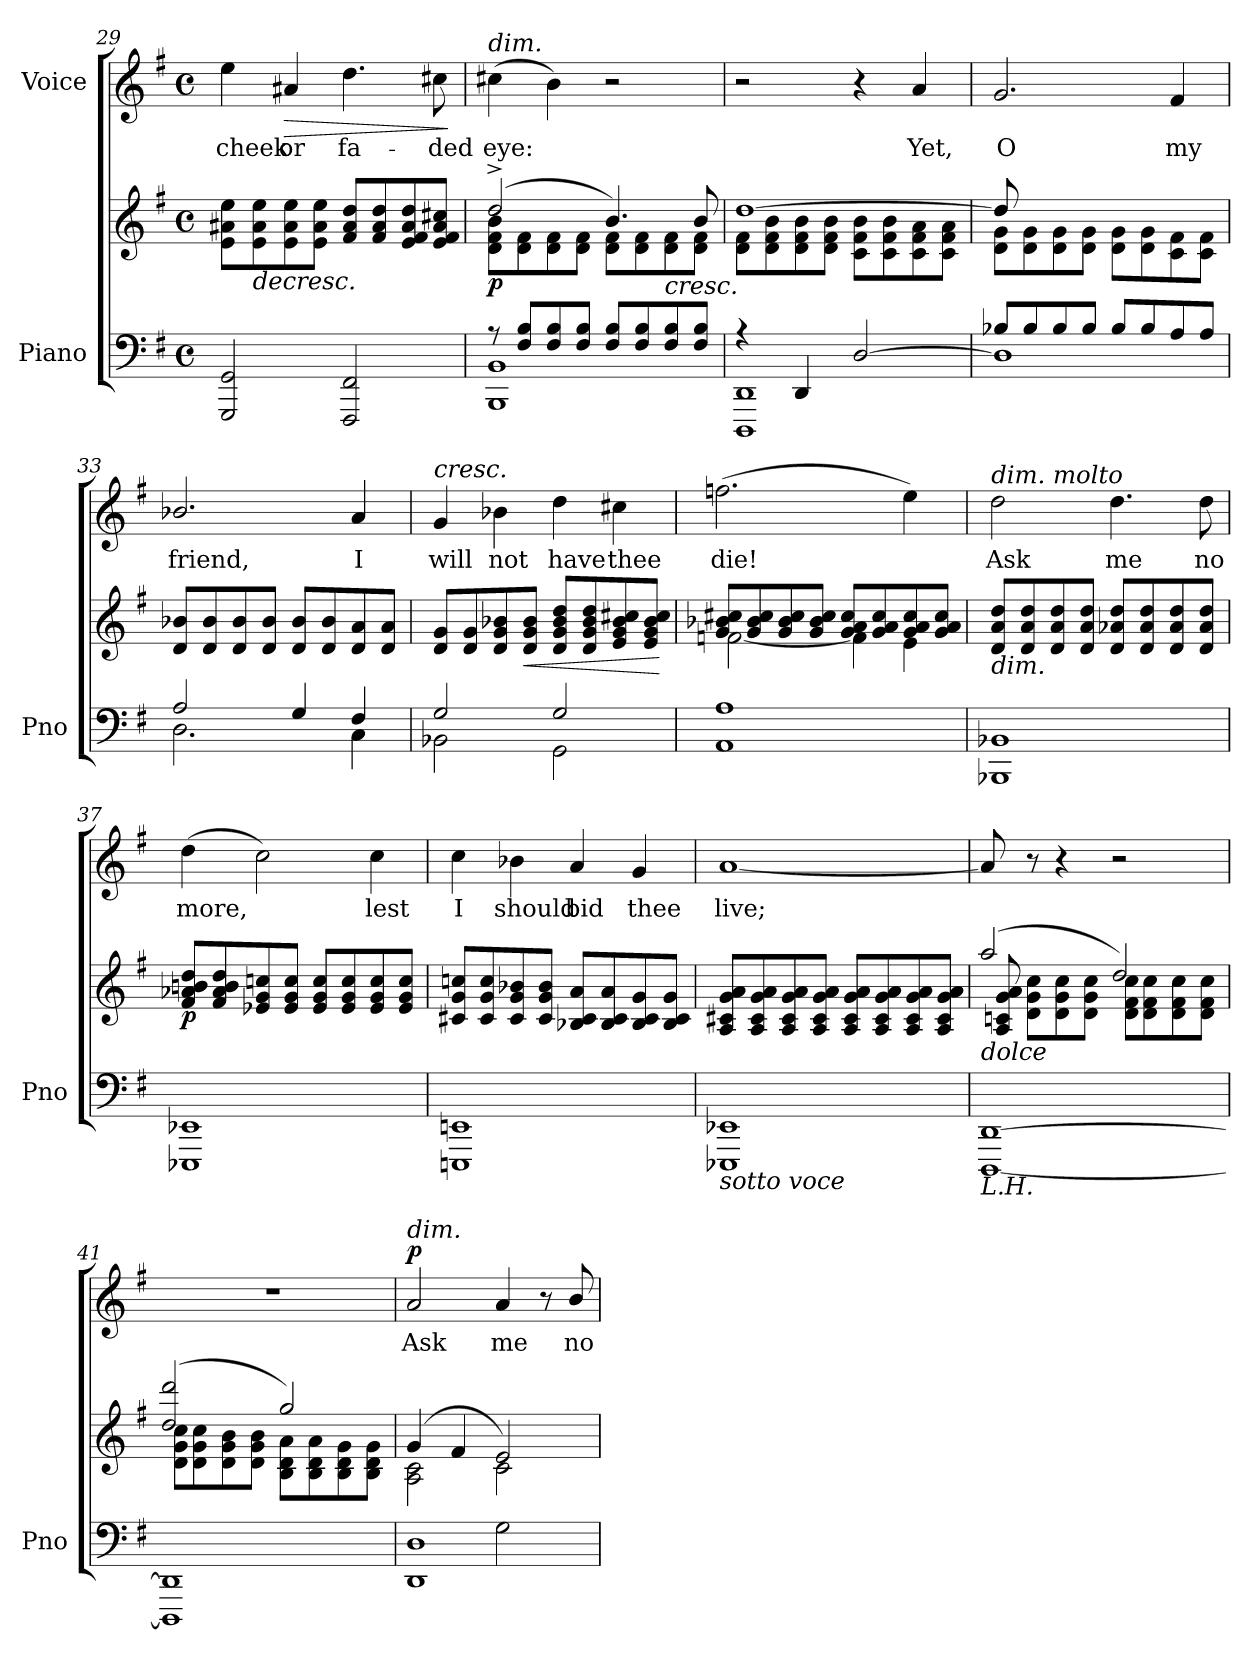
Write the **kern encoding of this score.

**kern	**kern	**dynam	**kern	**text	**dynam
*part2	*part2	*part2	*part1	*part1	*part1
*staff3	*staff2	*staff2/3	*staff1	*staff1	*staff1
*I"Piano	*	*	*I"Voice	*	*
*I'Pno	*	*	*	*	*
!!LO:LB:g=z
*clefF4	*clefG2	*	*clefG2	*	*
*k[f#]	*k[f#]	*	*k[f#]	*	*
*M4/4	*M4/4	*	*M4/4	*	*
*met(c)	*met(c)	*	*met(c)	*	*
=29	=29	=29	=29	=29	=29
!	!	!	!	!LO:LY:b	!
2GGG/ 2GG/	8e\ 8a#X\ 8ee\L	.	4ee\	cheek	.
!	!	!LO:HP:b	!	!	!
.	8e\ 8a#\ 8ee\	>	.	.	.
!	!	!	!	!LO:LY:b	!LO:HP:b
.	8e\ 8a#\ 8ee\	.	4a#X/	or	>
.	8e\ 8a#\ 8ee\J	.	.	.	.
!	!	!	!	!LO:LY:b	!
2FFF#/ 2FF#/	8f#/ 8a#/ 8dd/L	.	4.dd\	fa-	.
.	8f#/ 8a#/ 8dd/	.	.	.	.
.	8e/ 8f#/ 8a#/ 8dd/	.	.	.	.
!	!	!	!	!LO:LY:b	!
.	8e/ 8f#/ 8a#/ 8cc#X/J	.	8cc#X\	-ded	.
.	.	.	.	.	]
=30	=30	=30	=30	=30	=30
*^	*^	*	*	*	*
!	!	!	!	!	!LO:TX:a:i:t=dim.	!	!
!	!	!	!	!LO:DY:b	!	!LO:LY:b	!
8r	1BBB 1BB	(2dd^/	8d\ 8f#\ 8b\L	p	(4cc#X\	eye:	.
8F#/ 8B/L	.	.	8d\ 8f#\	.	.	.	.
8F#/ 8B/	.	.	8d\ 8f#\	.	4b\)	.	.
8F#/ 8B/J	.	.	8d\ 8f#\J	.	.	.	.
8F#/ 8B/L	.	4.b/)	8d\ 8f#\L	.	2r	.	.
8F#/ 8B/	.	.	8d\ 8f#\	.	.	.	.
!	!	!	!	!LO:HP:b	!	!	!
8F#/ 8B/	.	.	8d\ 8f#\	<	.	.	.
8F#/ 8B/J	.	8b/	8d\ 8f#\J	.	.	.	.
*v	*v	*	*	*	*	*	*
*	*v	*v	*	*	*	*
.	.	]	.	.	.
=31	=31	=31	=31	=31	=31
*^	*^	*	*	*	*
4r	1DDD 1DD	[1dd	8d\ 8f#\L	.	2r	.	.
.	.	.	8d\ 8f#\ 8b\	.	.	.	.
4DD/	.	.	8d\ 8f#\ 8b\	.	.	.	.
.	.	.	8d\ 8f#\ 8b\J	.	.	.	.
[<2D/	.	.	8c\ 8f#\ 8b\L	.	4r	.	.
.	.	.	8c\ 8f#\ 8b\	.	.	.	.
!	!	!	!	!	!	!LO:LY:b	!
.	.	.	8c\ 8f#\ 8a\	.	4a/	Yet,	.
.	.	.	8c\ 8f#\ 8a\J	.	.	.	.
!!LO:LB:g=z
=32	=32	=32	=32	=32	=32	=32	=32
!	!	!	!	!	!	!LO:LY:b	!
8B-X/L	1D]	8dd/]	8d\ 8g\L	.	2.g/	O	.
8B-/	.	8ryy	8d\ 8g\	.	.	.	.
8B-/	.	4ryy	8d\ 8g\	.	.	.	.
8B-/J	.	.	8d\ 8g\J	.	.	.	.
8B-/L	.	2ryy	8d\ 8g\L	.	.	.	.
8B-/	.	.	8d\ 8g\	.	.	.	.
!	!	!	!	!	!	!LO:LY:b	!
8A/	.	.	8c\ 8f#\	.	4f#/	my	.
8A/J	.	.	8c\ 8f#\J	.	.	.	.
=33	=33	=33	=33	=33	=33	=33	=33
!	!	!	!	!	!	!LO:LY:b	!
*	*	*v	*v	*	*	*	*
2A/	2.D\	8d/ 8b-X/L	.	2.b-X/	friend,	.
.	.	8d/ 8b-/	.	.	.	.
.	.	8d/ 8b-/	.	.	.	.
.	.	8d/ 8b-/J	.	.	.	.
4G/	.	8d/ 8b-/L	.	.	.	.
.	.	8d/ 8b-/	.	.	.	.
!	!	!	!	!	!LO:LY:b	!
4F#/	4C\	8d/ 8a/	.	4a/	I	.
.	.	8d/ 8a/J	.	.	.	.
=34	=34	=34	=34	=34	=34	=34
!	!	!	!	!LO:TX:a:i:t=cresc.	!	!
!	!	!	!	!	!LO:LY:b	!
2G/	2BB-X\	8d/ 8g/L	.	4g/	will	.
.	.	8d/ 8g/	.	.	.	.
!	!	!	!	!	!LO:LY:b	!
.	.	8d/ 8g/ 8b-X/	.	4b-X\	not	.
!	!	!	!LO:HP:b	!	!	!
.	.	8d/ 8g/ 8b-/J	<	.	.	.
!	!	!	!	!	!LO:LY:b	!
2G/	2GG\	8d/ 8g/ 8b-/ 8dd/L	.	4dd\	have	.
.	.	8d/ 8g/ 8b-/ 8dd/	.	.	.	.
!	!	!	!	!	!LO:LY:b	!
.	.	8e/ 8g/ 8b-/ 8cc#X/	.	4cc#X\	thee	.
.	.	8e/ 8g/ 8b-/ 8cc#/J	.	.	.	.
*v	*v	*	*	*	*	*
.	.	[	.	.	.
!!LO:PB:g=z
=35	=35	=35	=35	=35	=35
*	*^	*	*	*	*
!	!	!	!	!	!LO:LY:b	!
1AA 1A	8g/ 8b-X/ 8cc#X/L	[2fn\	.	(2.ffn\	die!	.
.	8g/ 8b-/ 8cc#/	.	.	.	.	.
.	8g/ 8b-/ 8cc#/	.	.	.	.	.
.	8g/ 8b-/ 8cc#/J	.	.	.	.	.
.	8g/ 8a/ 8cc#/L	4f\]	.	.	.	.
.	8g/ 8a/ 8cc#/	.	.	.	.	.
.	8g/ 8a/ 8cc#/	4e\	.	4ee\)	.	.
.	8g/ 8a/ 8cc#/J	.	.	.	.	.
*	*v	*v	*	*	*	*
.	.	[	.	.	.
=36	=36	=36	=36	=36	=36
!	!	!	!LO:TX:a:i:t=dim. molto	!	!
!	!LO:TX:b:i:t=dim.	!	!	!	!
!	!	!	!	!LO:LY:b	!
1BBB-X 1BB-X	8d/ 8a/ 8dd/L	.	2dd\	Ask	.
.	8d/ 8a/ 8dd/	.	.	.	.
.	8d/ 8a/ 8dd/	.	.	.	.
.	8d/ 8a/ 8dd/J	.	.	.	.
!	!	!	!	!LO:LY:b	!
.	8d/ 8a-X/ 8dd/L	.	4.dd\	me	.
.	8d/ 8a-/ 8dd/	.	.	.	.
.	8d/ 8a-/ 8dd/	.	.	.	.
!	!	!	!	!LO:LY:b	!
.	8d/ 8a-/ 8dd/J	.	8dd\	no	.
=37	=37	=37	=37	=37	=37
!	!	!LO:DY:b	!	!LO:LY:b	!
1EEE-X 1EE-X	8f#/ 8a-X/ 8bn/ 8dd/L	p	(4dd\	more,	.
.	8f#/ 8a-/ 8b/ 8dd/	.	.	.	.
.	8e-X/ 8g/ 8ccn/	.	2cc\)	.	.
.	8e-/ 8g/ 8cc/J	.	.	.	.
.	8e-/ 8g/ 8cc/L	.	.	.	.
.	8e-/ 8g/ 8cc/	.	.	.	.
!	!	!	!	!LO:LY:b	!
.	8e-/ 8g/ 8cc/	.	4cc\	lest	.
.	8e-/ 8g/ 8cc/J	.	.	.	.
!!LO:LB:g=z
=38	=38	=38	=38	=38	=38
!	!	!	!	!LO:LY:b	!
1EEEn 1EEn	8c#X/ 8g/ 8ccn/L	.	4cc\	I	.
.	8c#/ 8g/ 8cc/	.	.	.	.
!	!	!	!	!LO:LY:b	!
.	8c#/ 8g/ 8b-X/	.	4b-X\	should	.
.	8c#/ 8g/ 8b-/J	.	.	.	.
!	!	!	!	!LO:LY:b	!
.	8B-X/ 8c#/ 8a/L	.	4a/	bid	.
.	8B-/ 8c#/ 8a/	.	.	.	.
!	!	!	!	!LO:LY:b	!
.	8B-/ 8c#/ 8g/	.	4g/	thee	.
.	8B-/ 8c#/ 8g/J	.	.	.	.
=39	=39	=39	=39	=39	=39
!LO:TX:b:i:t=sotto voce	!	!	!	!	!
!	!	!	!	!LO:LY:b	!
1EEE-X 1EE-X	8A/ 8c#X/ 8g/ 8a/L	.	[1a	live;	.
.	8A/ 8c#/ 8g/ 8a/	.	.	.	.
.	8A/ 8c#/ 8g/ 8a/	.	.	.	.
.	8A/ 8c#/ 8g/ 8a/J	.	.	.	.
.	8A/ 8c#/ 8g/ 8a/L	.	.	.	.
.	8A/ 8c#/ 8g/ 8a/	.	.	.	.
.	8A/ 8c#/ 8g/ 8a/	.	.	.	.
.	8A/ 8c#/ 8g/ 8a/J	.	.	.	.
=40	=40	=40	=40	=40	=40
*	*^	*	*	*	*
!	!LO:TX:b:i:t=dolce	!	!	!	!	!
!LO:TX:b:i:t=L.H.	!	!	!	!	!	!
[1DDD [<1DD	(2aa/	8A/ 8cn/ 8g/ 8a/	.	8a/]	.	.
.	.	8d\ 8g\ 8cc\L	.	8r	.	.
.	.	8d\ 8g\ 8cc\	.	4r	.	.
.	.	8d\ 8g\ 8cc\J	.	.	.	.
.	2dd/)	8d\ 8f#\ 8cc\L	.	2r	.	.
.	.	8d\ 8f#\ 8cc\	.	.	.	.
.	.	8d\ 8f#\ 8cc\	.	.	.	.
.	.	8d\ 8f#\ 8cc\J	.	.	.	.
!!LO:LB:g=z
=41	=41	=41	=41	=41	=41	=41
1DDD] 1DD]	(2dd/ 2ddd/	8d\ 8g\ 8cc\L	.	1r	.	.
.	.	8d\ 8g\ 8cc\	.	.	.	.
.	.	8d\ 8g\ 8b\	.	.	.	.
.	.	8d\ 8g\ 8b\J	.	.	.	.
.	2gg/)	8B\ 8d\ 8a\L	.	.	.	.
.	.	8B\ 8d\ 8a\	.	.	.	.
.	.	8B\ 8d\ 8g\	.	.	.	.
.	.	8B\ 8d\ 8g\J	.	.	.	.
=42	=42	=42	=42	=42	=42	=42
*^	*	*	*	*	*	*
!	!	!	!	!	!LO:TX:a:i:t=dim.	!	!
!	!	!	!	!	!	!LO:LY:b	!LO:DY:a
1DD 1D	2ryy	(4g/	2A\ 2c\	.	2a/	Ask	p
.	.	4f#/	.	.	.	.	.
!	!	!	!	!	!	!LO:LY:b	!
.	2G\	2e/)	2c\	.	4a/	me	.
.	.	.	.	.	8r	.	.
!	!	!	!	!	!	!LO:LY:b	!
.	.	.	.	.	8b/	no	.
*v	*v	*	*	*	*	*	*
*	*v	*v	*	*	*	*
=	=	=	=	=	=
*-	*-	*-	*-	*-	*-
